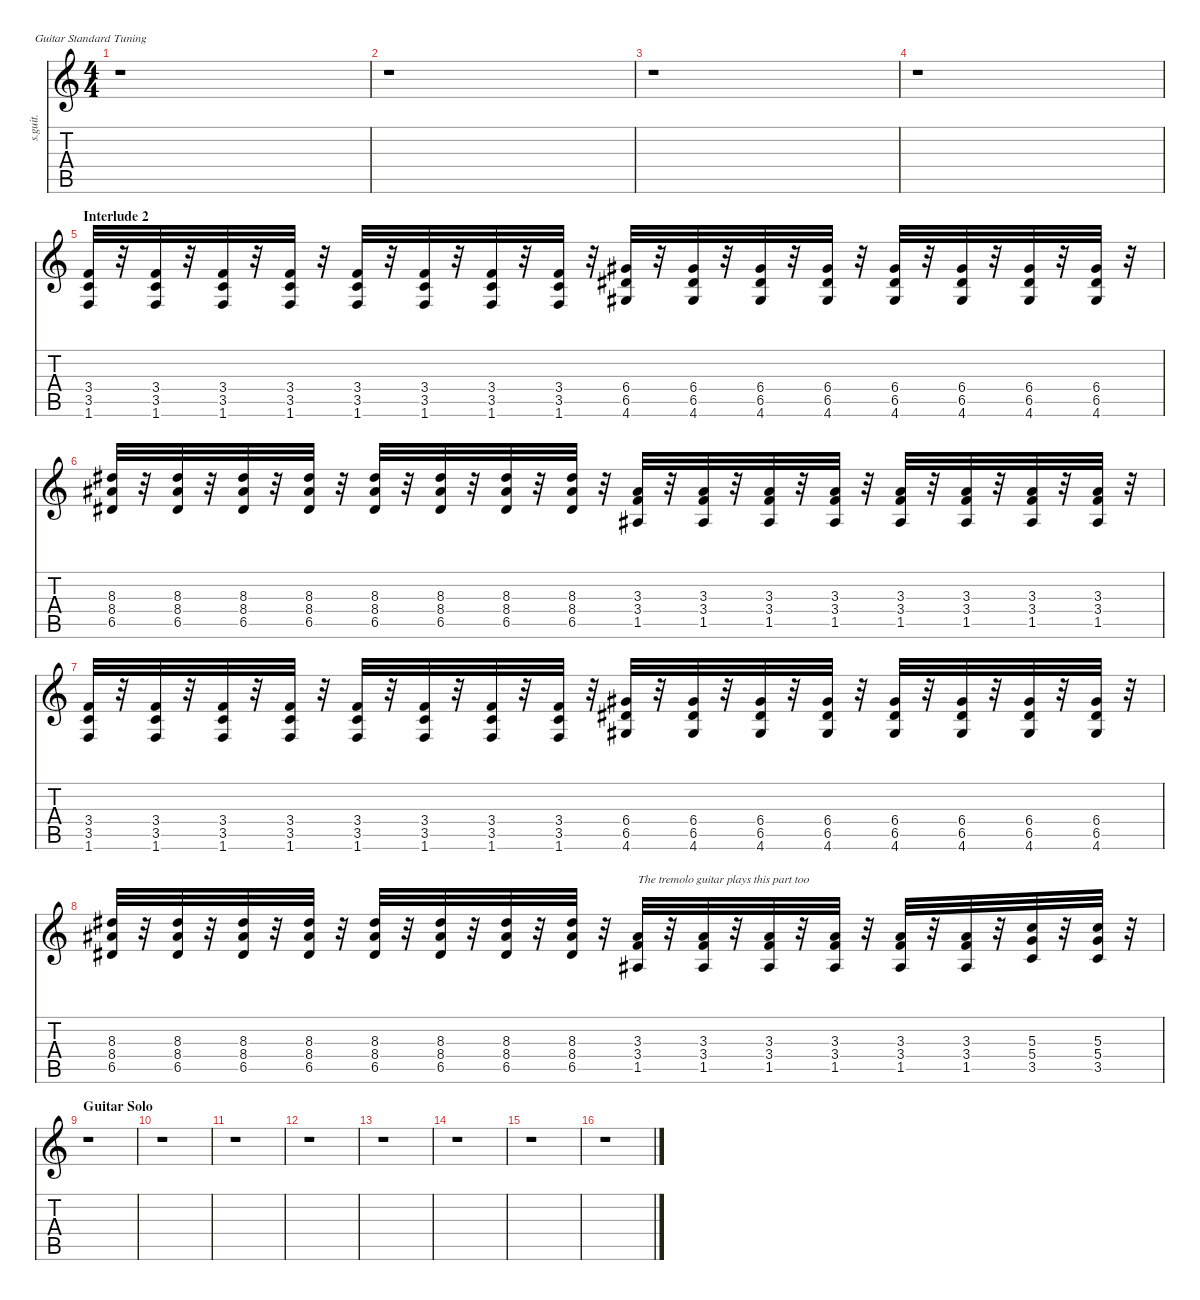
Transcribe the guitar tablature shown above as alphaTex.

\defaultSystemsLayout 4
\hideDynamics
\bracketExtendMode nobrackets
\track ("Billie Joe Amrstrong - Rhythm 1" "s.guit.") {instrument overdrivenguitar}
\staff {score tabs}
\tuning (E4 B3 G3 D3 A2 E2)
\ts (4 4)
\tempo (84 hide)
\clef g2
\ks c
r.1{dy p} |
r.1 |
r.1 |
r.1 |
\section ("" "Interlude 2")
(3.4 3.5 1.6).32{lyrics (0 "") lyrics (1 "") lyrics (2 "") lyrics (3 "") lyrics (4 "") dy f} r.32 (3.4 3.5 1.6).32{lyrics (0 "") lyrics (1 "") lyrics (2 "") lyrics (3 "") lyrics (4 "") dy mf} r.32 (3.4 3.5 1.6).32{lyrics (0 "") lyrics (1 "") lyrics (2 "") lyrics (3 "") lyrics (4 "") dy mp} r.32 (3.4 3.5 1.6).32{lyrics (0 "") lyrics (1 "") lyrics (2 "") lyrics (3 "") lyrics (4 "") dy p} r.32 (3.4 3.5 1.6).32{lyrics (0 "") lyrics (1 "") lyrics (2 "") lyrics (3 "") lyrics (4 "") dy f} r.32 (3.4 3.5 1.6).32{lyrics (0 "") lyrics (1 "") lyrics (2 "") lyrics (3 "") lyrics (4 "") dy mf} r.32 (3.4 3.5 1.6).32{lyrics (0 "") lyrics (1 "") lyrics (2 "") lyrics (3 "") lyrics (4 "") dy mp} r.32 (3.4 3.5 1.6).32{lyrics (0 "") lyrics (1 "") lyrics (2 "") lyrics (3 "") lyrics (4 "") dy p} r.32 (6.4{acc #} 6.5{acc #} 4.6{acc #}).32{lyrics (0 "") lyrics (1 "") lyrics (2 "") lyrics (3 "") lyrics (4 "") dy f} r.32 (6.4{acc #} 6.5{acc #} 4.6{acc #}).32{lyrics (0 "") lyrics (1 "") lyrics (2 "") lyrics (3 "") lyrics (4 "") dy mf} r.32 (6.4{acc #} 6.5{acc #} 4.6{acc #}).32{lyrics (0 "") lyrics (1 "") lyrics (2 "") lyrics (3 "") lyrics (4 "") dy mp} r.32 (6.4{acc #} 6.5{acc #} 4.6{acc #}).32{lyrics (0 "") lyrics (1 "") lyrics (2 "") lyrics (3 "") lyrics (4 "") dy p} r.32 (6.4{acc #} 6.5{acc #} 4.6{acc #}).32{lyrics (0 "") lyrics (1 "") lyrics (2 "") lyrics (3 "") lyrics (4 "") dy f} r.32 (6.4{acc #} 6.5{acc #} 4.6{acc #}).32{lyrics (0 "") lyrics (1 "") lyrics (2 "") lyrics (3 "") lyrics (4 "") dy mf} r.32 (6.4{acc #} 6.5{acc #} 4.6{acc #}).32{lyrics (0 "") lyrics (1 "") lyrics (2 "") lyrics (3 "") lyrics (4 "") dy mp} r.32 (6.4{acc #} 6.5{acc #} 4.6{acc #}).32{lyrics (0 "") lyrics (1 "") lyrics (2 "") lyrics (3 "") lyrics (4 "") dy p} r.32 |
(8.3{acc #} 8.4{acc #} 6.5{acc #}).32{lyrics (0 "") lyrics (1 "") lyrics (2 "") lyrics (3 "") lyrics (4 "") dy f} r.32 (8.3{acc #} 8.4{acc #} 6.5{acc #}).32{lyrics (0 "") lyrics (1 "") lyrics (2 "") lyrics (3 "") lyrics (4 "") dy mf} r.32 (8.3{acc #} 8.4{acc #} 6.5{acc #}).32{lyrics (0 "") lyrics (1 "") lyrics (2 "") lyrics (3 "") lyrics (4 "") dy mp} r.32 (8.3{acc #} 8.4{acc #} 6.5{acc #}).32{lyrics (0 "") lyrics (1 "") lyrics (2 "") lyrics (3 "") lyrics (4 "") dy p} r.32 (8.3{acc #} 8.4{acc #} 6.5{acc #}).32{lyrics (0 "") lyrics (1 "") lyrics (2 "") lyrics (3 "") lyrics (4 "") dy f} r.32 (8.3{acc #} 8.4{acc #} 6.5{acc #}).32{lyrics (0 "") lyrics (1 "") lyrics (2 "") lyrics (3 "") lyrics (4 "") dy mf} r.32 (8.3{acc #} 8.4{acc #} 6.5{acc #}).32{lyrics (0 "") lyrics (1 "") lyrics (2 "") lyrics (3 "") lyrics (4 "") dy mp} r.32 (8.3{acc #} 8.4{acc #} 6.5{acc #}).32{lyrics (0 "") lyrics (1 "") lyrics (2 "") lyrics (3 "") lyrics (4 "") dy p} r.32 (3.3{acc #} 3.4 1.5{acc #}).32{lyrics (0 "") lyrics (1 "") lyrics (2 "") lyrics (3 "") lyrics (4 "") dy f} r.32 (3.3{acc #} 3.4 1.5{acc #}).32{lyrics (0 "") lyrics (1 "") lyrics (2 "") lyrics (3 "") lyrics (4 "") dy mf} r.32 (3.3{acc #} 3.4 1.5{acc #}).32{lyrics (0 "") lyrics (1 "") lyrics (2 "") lyrics (3 "") lyrics (4 "") dy mp} r.32 (3.3{acc #} 3.4 1.5{acc #}).32{lyrics (0 "") lyrics (1 "") lyrics (2 "") lyrics (3 "") lyrics (4 "") dy p} r.32 (3.3{acc #} 3.4 1.5{acc #}).32{lyrics (0 "") lyrics (1 "") lyrics (2 "") lyrics (3 "") lyrics (4 "") dy f} r.32 (3.3{acc #} 3.4 1.5{acc #}).32{lyrics (0 "") lyrics (1 "") lyrics (2 "") lyrics (3 "") lyrics (4 "") dy mf} r.32 (3.3{acc #} 3.4 1.5{acc #}).32{lyrics (0 "") lyrics (1 "") lyrics (2 "") lyrics (3 "") lyrics (4 "") dy mp} r.32 (3.3{acc #} 3.4 1.5{acc #}).32{lyrics (0 "") lyrics (1 "") lyrics (2 "") lyrics (3 "") lyrics (4 "") dy p} r.32 |
(3.4 3.5 1.6).32{lyrics (0 "") lyrics (1 "") lyrics (2 "") lyrics (3 "") lyrics (4 "") dy f} r.32 (3.4 3.5 1.6).32{lyrics (0 "") lyrics (1 "") lyrics (2 "") lyrics (3 "") lyrics (4 "") dy mf} r.32 (3.4 3.5 1.6).32{lyrics (0 "") lyrics (1 "") lyrics (2 "") lyrics (3 "") lyrics (4 "") dy mp} r.32 (3.4 3.5 1.6).32{lyrics (0 "") lyrics (1 "") lyrics (2 "") lyrics (3 "") lyrics (4 "") dy p} r.32 (3.4 3.5 1.6).32{lyrics (0 "") lyrics (1 "") lyrics (2 "") lyrics (3 "") lyrics (4 "") dy f} r.32 (3.4 3.5 1.6).32{lyrics (0 "") lyrics (1 "") lyrics (2 "") lyrics (3 "") lyrics (4 "") dy mf} r.32 (3.4 3.5 1.6).32{lyrics (0 "") lyrics (1 "") lyrics (2 "") lyrics (3 "") lyrics (4 "") dy mp} r.32 (3.4 3.5 1.6).32{lyrics (0 "") lyrics (1 "") lyrics (2 "") lyrics (3 "") lyrics (4 "") dy p} r.32 (6.4{acc #} 6.5{acc #} 4.6{acc #}).32{lyrics (0 "") lyrics (1 "") lyrics (2 "") lyrics (3 "") lyrics (4 "") dy f} r.32 (6.4{acc #} 6.5{acc #} 4.6{acc #}).32{lyrics (0 "") lyrics (1 "") lyrics (2 "") lyrics (3 "") lyrics (4 "") dy mf} r.32 (6.4{acc #} 6.5{acc #} 4.6{acc #}).32{lyrics (0 "") lyrics (1 "") lyrics (2 "") lyrics (3 "") lyrics (4 "") dy mp} r.32 (6.4{acc #} 6.5{acc #} 4.6{acc #}).32{lyrics (0 "") lyrics (1 "") lyrics (2 "") lyrics (3 "") lyrics (4 "") dy p} r.32 (6.4{acc #} 6.5{acc #} 4.6{acc #}).32{lyrics (0 "") lyrics (1 "") lyrics (2 "") lyrics (3 "") lyrics (4 "") dy f} r.32 (6.4{acc #} 6.5{acc #} 4.6{acc #}).32{lyrics (0 "") lyrics (1 "") lyrics (2 "") lyrics (3 "") lyrics (4 "") dy mf} r.32 (6.4{acc #} 6.5{acc #} 4.6{acc #}).32{lyrics (0 "") lyrics (1 "") lyrics (2 "") lyrics (3 "") lyrics (4 "") dy mp} r.32 (6.4{acc #} 6.5{acc #} 4.6{acc #}).32{lyrics (0 "") lyrics (1 "") lyrics (2 "") lyrics (3 "") lyrics (4 "") dy p} r.32 |
(8.3{acc #} 8.4{acc #} 6.5{acc #}).32{lyrics (0 "") lyrics (1 "") lyrics (2 "") lyrics (3 "") lyrics (4 "") dy f} r.32 (8.3{acc #} 8.4{acc #} 6.5{acc #}).32{lyrics (0 "") lyrics (1 "") lyrics (2 "") lyrics (3 "") lyrics (4 "") dy mf} r.32 (8.3{acc #} 8.4{acc #} 6.5{acc #}).32{lyrics (0 "") lyrics (1 "") lyrics (2 "") lyrics (3 "") lyrics (4 "") dy mp} r.32 (8.3{acc #} 8.4{acc #} 6.5{acc #}).32{lyrics (0 "") lyrics (1 "") lyrics (2 "") lyrics (3 "") lyrics (4 "") dy p} r.32 (8.3{acc #} 8.4{acc #} 6.5{acc #}).32{lyrics (0 "") lyrics (1 "") lyrics (2 "") lyrics (3 "") lyrics (4 "") dy f} r.32 (8.3{acc #} 8.4{acc #} 6.5{acc #}).32{lyrics (0 "") lyrics (1 "") lyrics (2 "") lyrics (3 "") lyrics (4 "") dy mf} r.32 (8.3{acc #} 8.4{acc #} 6.5{acc #}).32{lyrics (0 "") lyrics (1 "") lyrics (2 "") lyrics (3 "") lyrics (4 "") dy mp} r.32 (8.3{acc #} 8.4{acc #} 6.5{acc #}).32{lyrics (0 "") lyrics (1 "") lyrics (2 "") lyrics (3 "") lyrics (4 "") dy p} r.32 (3.3{acc #} 3.4 1.5{acc #}).32{txt "The tremolo guitar plays this part too" lyrics (0 "") lyrics (1 "") lyrics (2 "") lyrics (3 "") lyrics (4 "") dy f} r.32 (3.3{acc #} 3.4 1.5{acc #}).32{lyrics (0 "") lyrics (1 "") lyrics (2 "") lyrics (3 "") lyrics (4 "") dy mf} r.32 (3.3{acc #} 3.4 1.5{acc #}).32{lyrics (0 "") lyrics (1 "") lyrics (2 "") lyrics (3 "") lyrics (4 "") dy f} r.32 (3.3{acc #} 3.4 1.5{acc #}).32{lyrics (0 "") lyrics (1 "") lyrics (2 "") lyrics (3 "") lyrics (4 "") dy mf} r.32 (3.3{acc #} 3.4 1.5{acc #}).32{lyrics (0 "") lyrics (1 "") lyrics (2 "") lyrics (3 "") lyrics (4 "") dy f} r.32 (3.3{acc #} 3.4 1.5{acc #}).32{lyrics (0 "") lyrics (1 "") lyrics (2 "") lyrics (3 "") lyrics (4 "") dy mf} r.32 (5.3 5.4 3.5).32{lyrics (0 "") lyrics (1 "") lyrics (2 "") lyrics (3 "") lyrics (4 "") dy f} r.32 (5.3 5.4 3.5).32{lyrics (0 "") lyrics (1 "") lyrics (2 "") lyrics (3 "") lyrics (4 "") dy mf} r.32 |
\section ("" "Guitar Solo")
r.1 |
r.1 |
r.1 |
r.1 |
r.1 |
r.1 |
r.1 |
r.1
